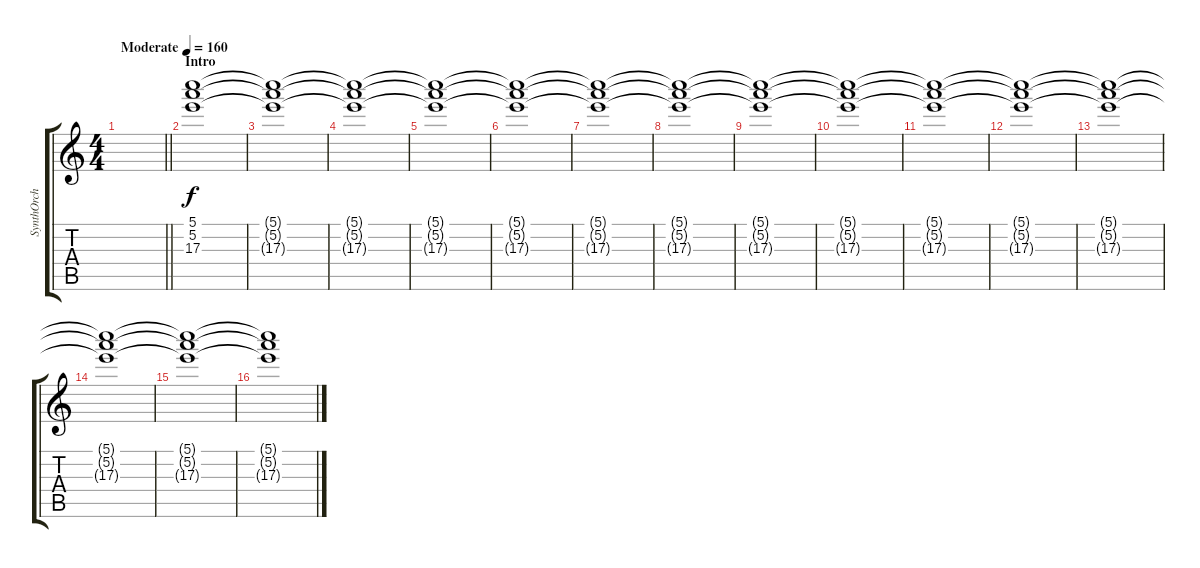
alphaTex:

\track ("SynthOrch" "SynthOrch") {instrument stringensemble2}
\staff {score tabs}
\tuning (E6 B5 G5 D5 A4 E4) {hide}
\ts (4 4)
\tempo (160 "Moderate")
\clef g2
\barLineRight lightlight
\ks c
|
\section ("" "Intro")
(5.1 5.2 17.3).1 |
(5.1{t} 5.2{t} 17.3{t}).1 |
(5.1{t} 5.2{t} 17.3{t}).1 |
(5.1{t} 5.2{t} 17.3{t}).1 |
(5.1{t} 5.2{t} 17.3{t}).1 |
(5.1{t} 5.2{t} 17.3{t}).1 |
(5.1{t} 5.2{t} 17.3{t}).1 |
(5.1{t} 5.2{t} 17.3{t}).1 |
(5.1{t} 5.2{t} 17.3{t}).1 |
(5.1{t} 5.2{t} 17.3{t}).1 |
(5.1{t} 5.2{t} 17.3{t}).1 |
(5.1{t} 5.2{t} 17.3{t}).1 |
(5.1{t} 5.2{t} 17.3{t}).1 |
(5.1{t} 5.2{t} 17.3{t}).1 |
(5.1{t} 5.2{t} 17.3{t}).1
